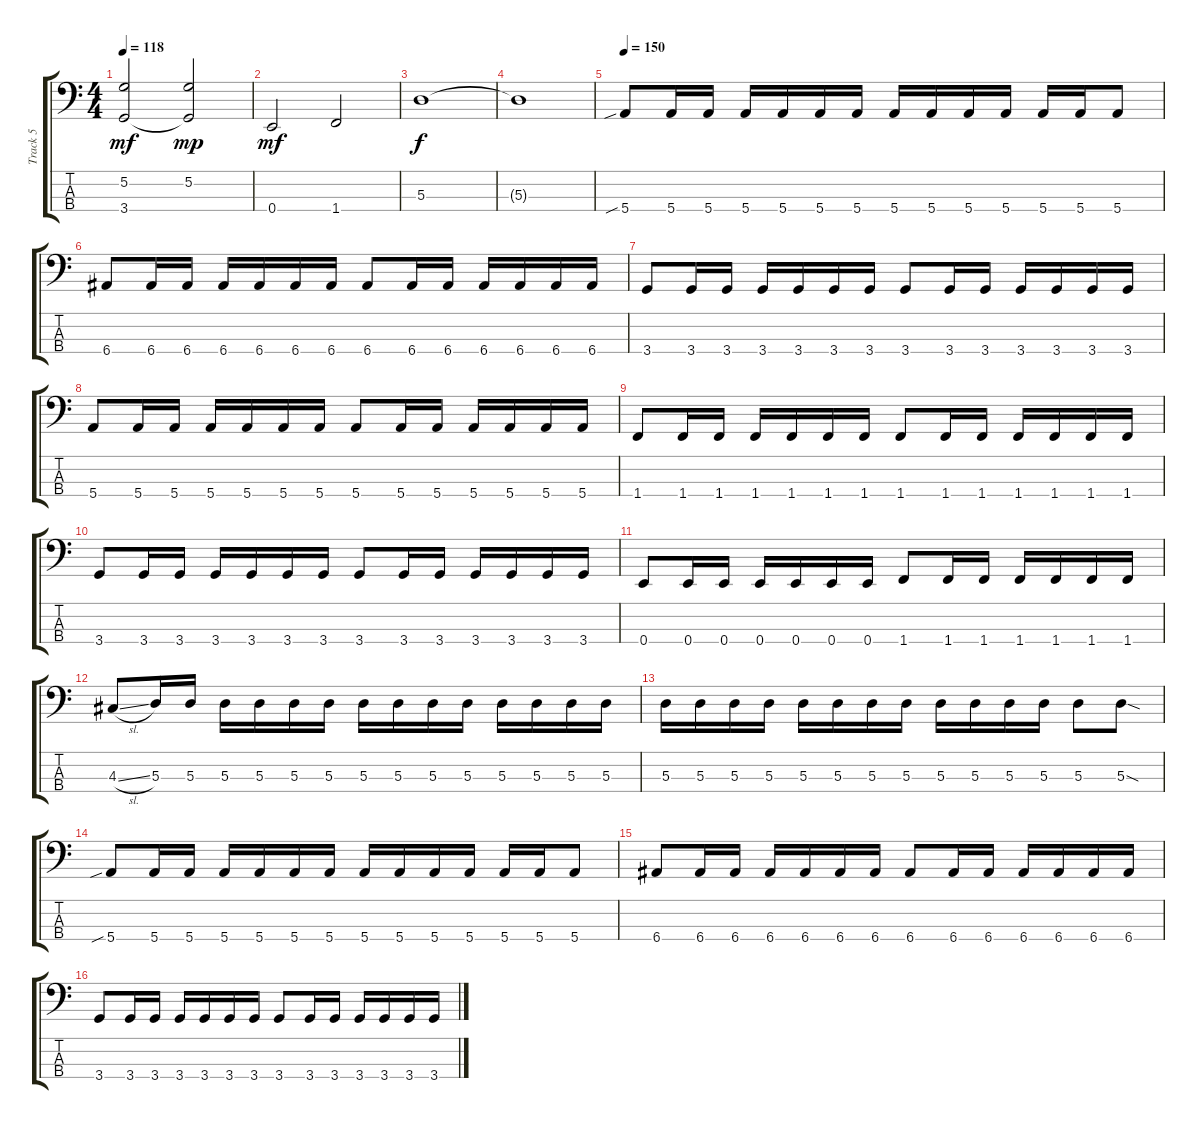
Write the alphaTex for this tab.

\track ("Track 5" "Track 5") {instrument electricbassfinger}
\staff {score tabs}
\tuning (G2 D2 A1 E1) {hide}
\ts (4 4)
\tempo 118
\clef f4
\ks c
(5.2 3.4).2{dy mf} (5.2 3.4{t}).2{dy mp} |
0.4.2{dy mf} 1.4.2 |
5.3.1{dy f} |
5.3{t}.1 |
\tempo 150
5.4{sib}.8{volume 16 balance 8 instrument electricbassfinger} 5.4.16 5.4.16 5.4.16 5.4.16 5.4.16 5.4.16 5.4.16 5.4.16 5.4.16 5.4.16 5.4.16 5.4.16 5.4.8 |
6.4.8 6.4.16 6.4.16 6.4.16 6.4.16 6.4.16 6.4.16 6.4.8 6.4.16 6.4.16 6.4.16 6.4.16 6.4.16 6.4.16 |
3.4.8 3.4.16 3.4.16 3.4.16 3.4.16 3.4.16 3.4.16 3.4.8 3.4.16 3.4.16 3.4.16 3.4.16 3.4.16 3.4.16 |
5.4.8 5.4.16 5.4.16 5.4.16 5.4.16 5.4.16 5.4.16 5.4.8 5.4.16 5.4.16 5.4.16 5.4.16 5.4.16 5.4.16 |
1.4.8 1.4.16 1.4.16 1.4.16 1.4.16 1.4.16 1.4.16 1.4.8 1.4.16 1.4.16 1.4.16 1.4.16 1.4.16 1.4.16 |
3.4.8 3.4.16 3.4.16 3.4.16 3.4.16 3.4.16 3.4.16 3.4.8 3.4.16 3.4.16 3.4.16 3.4.16 3.4.16 3.4.16 |
0.4.8 0.4.16 0.4.16 0.4.16 0.4.16 0.4.16 0.4.16 1.4.8 1.4.16 1.4.16 1.4.16 1.4.16 1.4.16 1.4.16 |
4.3{sl}.8 5.3.16 5.3.16 5.3.16 5.3.16 5.3.16 5.3.16 5.3.16 5.3.16 5.3.16 5.3.16 5.3.16 5.3.16 5.3.16 5.3.16 |
5.3.16 5.3.16 5.3.16 5.3.16 5.3.16 5.3.16 5.3.16 5.3.16 5.3.16 5.3.16 5.3.16 5.3.16 5.3.8 5.3{sod}.8 |
5.4{sib}.8 5.4.16 5.4.16 5.4.16 5.4.16 5.4.16 5.4.16 5.4.16 5.4.16 5.4.16 5.4.16 5.4.16 5.4.16 5.4.8 |
6.4.8 6.4.16 6.4.16 6.4.16 6.4.16 6.4.16 6.4.16 6.4.8 6.4.16 6.4.16 6.4.16 6.4.16 6.4.16 6.4.16 |
3.4.8 3.4.16 3.4.16 3.4.16 3.4.16 3.4.16 3.4.16 3.4.8 3.4.16 3.4.16 3.4.16 3.4.16 3.4.16 3.4.16
